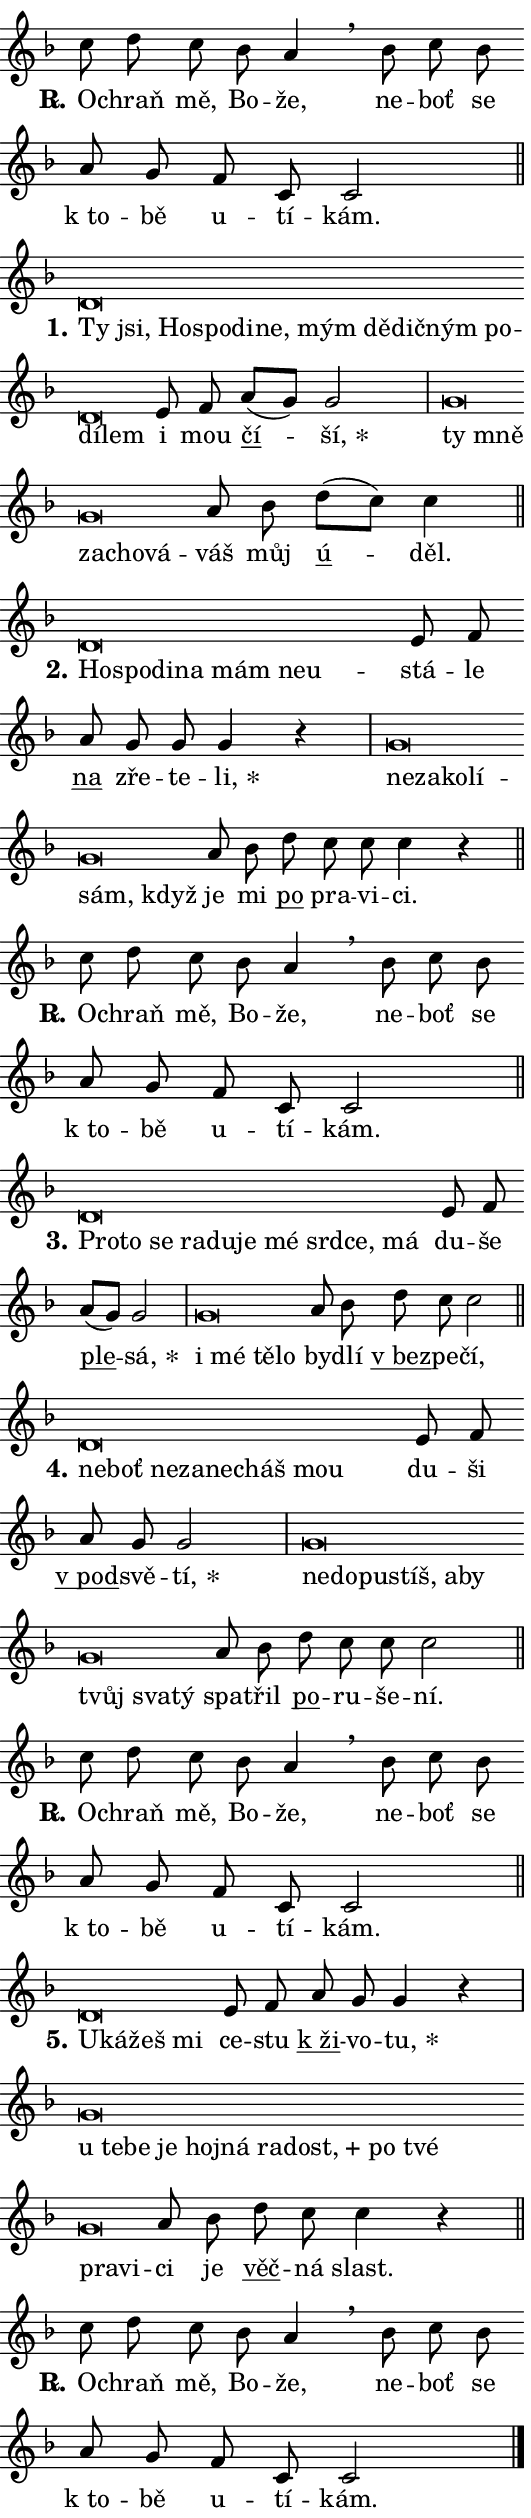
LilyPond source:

\version "2.24.0"
\header { tagline = "" }
\paper {
  indent = 0\cm
  top-margin = 0\cm
  right-margin = 0.13\cm % to fit lyric hyphens
  bottom-margin = 0\cm
  left-margin = 0\cm
  paper-width = 9\cm
  page-breaking = #ly:one-page-breaking
  system-system-spacing.basic-distance = #11
  score-system-spacing.basic-distance = #11
  ragged-last = ##f
}


%% Author: Thomas Morley
%% https://lists.gnu.org/archive/html/lilypond-user/2020-05/msg00002.html
#(define (line-position grob)
"Returns position of @var[grob} in current system:
   @code{'start}, if at first time-step
   @code{'end}, if at last time-step
   @code{'middle} otherwise
"
  (let* ((col (ly:item-get-column grob))
         (ln (ly:grob-object col 'left-neighbor))
         (rn (ly:grob-object col 'right-neighbor))
         (col-to-check-left (if (ly:grob? ln) ln col))
         (col-to-check-right (if (ly:grob? rn) rn col))
         (break-dir-left
           (and
             (ly:grob-property col-to-check-left 'non-musical #f)
             (ly:item-break-dir col-to-check-left)))
         (break-dir-right
           (and
             (ly:grob-property col-to-check-right 'non-musical #f)
             (ly:item-break-dir col-to-check-right))))
        (cond ((eqv? 1 break-dir-left) 'start)
              ((eqv? -1 break-dir-right) 'end)
              (else 'middle))))

#(define (tranparent-at-line-position vctor)
  (lambda (grob)
  "Relying on @code{line-position} select the relevant enry from @var{vctor}.
Used to determine transparency,"
    (case (line-position grob)
      ((end) (not (vector-ref vctor 0)))
      ((middle) (not (vector-ref vctor 1)))
      ((start) (not (vector-ref vctor 2))))))

noteHeadBreakVisibility =
#(define-music-function (break-visibility)(vector?)
"Makes @code{NoteHead}s transparent relying on @var{break-visibility}"
#{
  \override NoteHead.transparent =
    #(tranparent-at-line-position break-visibility)
#})

#(define delete-ledgers-for-transparent-note-heads
  (lambda (grob)
    "Reads whether a @code{NoteHead} is transparent.
If so this @code{NoteHead} is removed from @code{'note-heads} from
@var{grob}, which is supposed to be @code{LedgerLineSpanner}.
As a result ledgers are not printed for this @code{NoteHead}"
    (let* ((nhds-array (ly:grob-object grob 'note-heads))
           (nhds-list
             (if (ly:grob-array? nhds-array)
                 (ly:grob-array->list nhds-array)
                 '()))
           ;; Relies on the transparent-property being done before
           ;; Staff.LedgerLineSpanner.after-line-breaking is executed.
           ;; This is fragile ...
           (to-keep
             (remove
               (lambda (nhd)
                 (ly:grob-property nhd 'transparent #f))
               nhds-list)))
      ;; TODO find a better method to iterate over grob-arrays, similiar
      ;; to filter/remove etc for lists
      ;; For now rebuilt from scratch
      (set! (ly:grob-object grob 'note-heads)  '())
      (for-each
        (lambda (nhd)
          (ly:pointer-group-interface::add-grob grob 'note-heads nhd))
        to-keep))))

squashNotes = {
  \override NoteHead.X-extent = #'(-0.2 . 0.2)
  \override NoteHead.Y-extent = #'(-0.75 . 0)
  \override NoteHead.stencil =
    #(lambda (grob)
       (let ((pos (ly:grob-property grob 'staff-position)))
         (begin
           (if (< pos -7) (display "ERROR: Lower brevis then expected\n") (display ""))
           (if (<= pos -6) ly:text-interface::print ly:note-head::print))))
}
unSquashNotes = {
  \revert NoteHead.X-extent
  \revert NoteHead.Y-extent
  \revert NoteHead.stencil
}

hideNotes = \noteHeadBreakVisibility #begin-of-line-visible
unHideNotes = \noteHeadBreakVisibility #all-visible

% work-around for resetting accidentals
% https://lilypond.org/doc/v2.23/Documentation/notation/displaying-rhythms#unmetered-music
cadenzaMeasure = {
  \cadenzaOff
  \partial 1024 s1024
  \cadenzaOn
}

#(define-markup-command (accent layout props text) (markup?)
  "Underline accented syllable"
  (interpret-markup layout props
    #{\markup \override #'(offset . 4.3) \underline { #text }#}))

responsum = \markup \concat {
  "R" \hspace #-1.05 \path #0.1 #'((moveto 0 0.07) (lineto 0.9 0.8)) \hspace #0.05 "."
}

spaceSize = #0.6828661417322834 % exact space size for TeX Gyre Schola

\layout {
  \context {
    \Staff
    \remove "Time_signature_engraver"
    \override LedgerLineSpanner.after-line-breaking = #delete-ledgers-for-transparent-note-heads
  }
  \context {
    \Lyrics {
      \override LyricSpace.minimum-distance = \spaceSize
      \override LyricText.font-name = #"TeX Gyre Schola"
      \override LyricText.font-size = 1
      \override StanzaNumber.font-name = #"TeX Gyre Schola Bold"
      \override StanzaNumber.font-size = 1
    }
  }
  \context {
    \Score 
    \override NoteHead.text =
      #(lambda (grob) 
        (let ((pos (ly:grob-property grob 'staff-position)))
          #{\markup {
            \combine
              \halign #-0.55 \raise #(if (= pos -6) 0 0.5) \override #'(thickness . 2) \draw-line #'(3.2 . 0)
              \musicglyph "noteheads.sM1"
          }#}))
  }
}

% magnetic-lyrics.ily
%
%   written by
%     Jean Abou Samra <jean@abou-samra.fr>
%     Werner Lemberg <wl@gnu.org>
%
%   adapted by
%     Jiri Hon <jiri.hon@gmail.com>
%
% Version 2022-Apr-15

% https://www.mail-archive.com/lilypond-user@gnu.org/msg149350.html

#(define (Left_hyphen_pointer_engraver context)
   "Collect syllable-hyphen-syllable occurrences in lyrics and store
them in properties.  This engraver only looks to the left.  For
example, if the lyrics input is @code{foo -- bar}, it does the
following.

@itemize @bullet
@item
Set the @code{text} property of the @code{LyricHyphen} grob between
@q{foo} and @q{bar} to @code{foo}.

@item
Set the @code{left-hyphen} property of the @code{LyricText} grob with
text @q{foo} to the @code{LyricHyphen} grob between @q{foo} and
@q{bar}.
@end itemize

Use this auxiliary engraver in combination with the
@code{lyric-@/text::@/apply-@/magnetic-@/offset!} hook."
   (let ((hyphen #f)
         (text #f))
     (make-engraver
      (acknowledgers
       ((lyric-syllable-interface engraver grob source-engraver)
        (set! text grob)))
      (end-acknowledgers
       ((lyric-hyphen-interface engraver grob source-engraver)
        ;(when (not (grob::has-interface grob 'lyric-space-interface))
          (set! hyphen grob)));)
      ((stop-translation-timestep engraver)
       (when (and text hyphen)
         (ly:grob-set-object! text 'left-hyphen hyphen))
       (set! text #f)
       (set! hyphen #f)))))

#(define (lyric-text::apply-magnetic-offset! grob)
   "If the space between two syllables is less than the value in
property @code{LyricText@/.details@/.squash-threshold}, move the right
syllable to the left so that it gets concatenated with the left
syllable.

Use this function as a hook for
@code{LyricText@/.after-@/line-@/breaking} if the
@code{Left_@/hyphen_@/pointer_@/engraver} is active."
   (let ((hyphen (ly:grob-object grob 'left-hyphen #f)))
     (when hyphen
       (let ((left-text (ly:spanner-bound hyphen LEFT)))
         (when (grob::has-interface left-text 'lyric-syllable-interface)
           (let* ((common (ly:grob-common-refpoint grob left-text X))
                  (this-x-ext (ly:grob-extent grob common X))
                  (left-x-ext
                   (begin
                     ;; Trigger magnetism for left-text.
                     (ly:grob-property left-text 'after-line-breaking)
                     (ly:grob-extent left-text common X)))
                  ;; `delta` is the gap width between two syllables.
                  (delta (- (interval-start this-x-ext)
                            (interval-end left-x-ext)))
                  (details (ly:grob-property grob 'details))
                  (threshold (assoc-get 'squash-threshold details 0.2)))
             (when (< delta threshold)
               (let* (;; We have to manipulate the input text so that
                      ;; ligatures crossing syllable boundaries are not
                      ;; disabled.  For languages based on the Latin
                      ;; script this is essentially a beautification.
                      ;; However, for non-Western scripts it can be a
                      ;; necessity.
                      (lt (ly:grob-property left-text 'text))
                      (rt (ly:grob-property grob 'text))
                      (is-space (grob::has-interface hyphen 'lyric-space-interface))
                      (space (if is-space " " ""))
                      (extra-delta (if is-space spaceSize 0))
                      ;; Append new syllable.
                      (ltrt-space (if (and (string? lt) (string? rt))
                                (string-append lt space rt)
                                (make-concat-markup (list lt space rt))))
                      ;; Right-align `ltrt` to the right side.
                      (ltrt-space-markup (grob-interpret-markup
                               grob
                               (make-translate-markup
                                (cons (interval-length this-x-ext) 0)
                                (make-right-align-markup ltrt-space)))))
                 (begin
                   ;; Don't print `left-text`.
                   (ly:grob-set-property! left-text 'stencil #f)
                   ;; Set text and stencil (which holds all collected
                   ;; syllables so far) and shift it to the left.
                   (ly:grob-set-property! grob 'text ltrt-space)
                   (ly:grob-set-property! grob 'stencil ltrt-space-markup)
                   (ly:grob-translate-axis! grob (- (- delta extra-delta)) X))))))))))


#(define (lyric-hyphen::displace-bounds-first grob)
   ;; Make very sure this callback isn't triggered too early.
   (let ((left (ly:spanner-bound grob LEFT))
         (right (ly:spanner-bound grob RIGHT)))
     (ly:grob-property left 'after-line-breaking)
     (ly:grob-property right 'after-line-breaking)
     (ly:lyric-hyphen::print grob)))

squashThreshold = #0.4

\layout {
  \context {
    \Lyrics
    \consists #Left_hyphen_pointer_engraver
    \override LyricText.after-line-breaking =
      #lyric-text::apply-magnetic-offset!
    \override LyricHyphen.stencil = #lyric-hyphen::displace-bounds-first
    \override LyricText.details.squash-threshold = \squashThreshold
    \override LyricHyphen.minimum-distance = 0
    \override LyricHyphen.minimum-length = \squashThreshold
  }
}

squashText = \override LyricText.details.squash-threshold = 9999
unSquashText = \override LyricText.details.squash-threshold = \squashThreshold

leftText = \override LyricText.self-alignment-X = #LEFT
unLeftText = \revert LyricText.self-alignment-X

starOffset = #(lambda (grob) 
                (let ((x_offset (ly:self-alignment-interface::aligned-on-x-parent grob)))
                  (if (= x_offset 0) 0 (+ x_offset 1.2))))

star = #(define-music-function (syllable)(string?)
"Append star separator at the end of a syllable"
#{
  \once \override LyricText.X-offset = #starOffset
  \lyricmode { \markup {
    #syllable
    \override #'((font-name . "TeX Gyre Schola Bold")) \hspace #0.2 \lower #0.65 \larger "*"
  } }
#})

starAccent = #(define-music-function (syllable)(string?)
"Append star separator at the end of a syllable and make accent"
#{
  \once \override LyricText.X-offset = #starOffset
  \lyricmode { \markup {
    \accent #syllable
    \override #'((font-name . "TeX Gyre Schola Bold")) \hspace #0.2 \lower #0.65 \larger "*"
  } }
#})

breath = #(define-music-function (syllable)(string?)
"Append breathing indicator at the end of a syllable"
#{
  \lyricmode { \markup { #syllable "+" } }
#})

optionalBreath = #(define-music-function (syllable)(string?)
"Append optional breathing indicator at the end of a syllable"
#{
  \lyricmode { \markup { #syllable "(+)" } }
#})


\score {
    <<
        \new Voice = "melody" { \cadenzaOn \key f \major \relative { c''8 d c bes a4 \breathe \bar "" bes8 c bes \bar "" a g \bar "" f c c2 \cadenzaMeasure \bar "||" \break } }
        \new Lyrics \lyricsto "melody" { \lyricmode { \set stanza = \responsum
O -- chraň mě, Bo -- že, ne -- boť se "k to" -- bě u -- tí -- kám. } }
    >>
    \layout {}
}

\score {
    <<
        \new Voice = "melody" { \cadenzaOn \key f \major \relative { \squashNotes d'\breve*1/16 \hideNotes \breve*1/16 \bar "" \breve*1/16 \bar "" \breve*1/16 \bar "" \breve*1/16 \bar "" \breve*1/16 \bar "" \breve*1/16 \bar "" \breve*1/16 \bar "" \breve*1/16 \bar "" \breve*1/16 \bar "" \breve*1/16 \bar "" \breve*1/16 \breve*1/16 \bar "" \unHideNotes \unSquashNotes e8 f \bar "" a[( g)] g2 \cadenzaMeasure \bar "|" \squashNotes g\breve*1/16 \hideNotes \breve*1/16 \bar "" \breve*1/16 \bar "" \breve*1/16 \breve*1/16 \bar "" \unHideNotes \unSquashNotes a8 bes \bar "" d[( c)] c4 \cadenzaMeasure \bar "||" \break } }
        \new Lyrics \lyricsto "melody" { \lyricmode { \set stanza = "1."
\leftText Ty \squashText jsi, Ho -- spo -- di -- ne, mým dě -- dič -- ným po -- dí -- lem \unLeftText \unSquashText i mou \markup \accent čí -- \star ší, \leftText ty \squashText mně za -- cho -- vá -- \unLeftText \unSquashText váš můj \markup \accent ú -- děl. } }
    >>
    \layout {}
}

\score {
    <<
        \new Voice = "melody" { \cadenzaOn \key f \major \relative { \squashNotes d'\breve*1/16 \hideNotes \breve*1/16 \bar "" \breve*1/16 \bar "" \breve*1/16 \bar "" \breve*1/16 \bar "" \breve*1/16 \breve*1/16 \bar "" \unHideNotes \unSquashNotes e8 f \bar "" a g g g4 r \cadenzaMeasure \bar "|" \squashNotes g\breve*1/16 \hideNotes \breve*1/16 \bar "" \breve*1/16 \bar "" \breve*1/16 \bar "" \breve*1/16 \breve*1/16 \bar "" \unHideNotes \unSquashNotes a8 bes \bar "" d c c c4 r \cadenzaMeasure \bar "||" \break } }
        \new Lyrics \lyricsto "melody" { \lyricmode { \set stanza = "2."
\leftText Ho -- \squashText spo -- di -- na mám ne -- u -- \unLeftText \unSquashText stá -- le \markup \accent na zře -- te -- \star li, \leftText ne -- \squashText za -- ko -- lí -- sám, když \unLeftText \unSquashText je mi \markup \accent po pra -- vi -- ci. } }
    >>
    \layout {}
}

\score {
    <<
        \new Voice = "melody" { \cadenzaOn \key f \major \relative { c''8 d c bes a4 \breathe \bar "" bes8 c bes \bar "" a g \bar "" f c c2 \cadenzaMeasure \bar "||" \break } }
        \new Lyrics \lyricsto "melody" { \lyricmode { \set stanza = \responsum
O -- chraň mě, Bo -- že, ne -- boť se "k to" -- bě u -- tí -- kám. } }
    >>
    \layout {}
}

\score {
    <<
        \new Voice = "melody" { \cadenzaOn \key f \major \relative { \squashNotes d'\breve*1/16 \hideNotes \breve*1/16 \bar "" \breve*1/16 \bar "" \breve*1/16 \bar "" \breve*1/16 \bar "" \breve*1/16 \bar "" \breve*1/16 \bar "" \breve*1/16 \bar "" \breve*1/16 \breve*1/16 \bar "" \unHideNotes \unSquashNotes e8 f \bar "" a[( g)] g2 \cadenzaMeasure \bar "|" \squashNotes g\breve*1/16 \hideNotes \breve*1/16 \bar "" \breve*1/16 \breve*1/16 \bar "" \unHideNotes \unSquashNotes a8 bes \bar "" d c c2 \cadenzaMeasure \bar "||" \break } }
        \new Lyrics \lyricsto "melody" { \lyricmode { \set stanza = "3."
\leftText Pro -- \squashText to se ra -- du -- je mé srd -- ce, má \unLeftText \unSquashText du -- še \markup \accent ple -- \star sá, \leftText i \squashText mé tě -- lo \unLeftText \unSquashText by -- dlí \markup \accent "v bez" -- pe -- čí, } }
    >>
    \layout {}
}

\score {
    <<
        \new Voice = "melody" { \cadenzaOn \key f \major \relative { \squashNotes d'\breve*1/16 \hideNotes \breve*1/16 \bar "" \breve*1/16 \bar "" \breve*1/16 \bar "" \breve*1/16 \bar "" \breve*1/16 \breve*1/16 \bar "" \unHideNotes \unSquashNotes e8 f \bar "" a g g2 \cadenzaMeasure \bar "|" \squashNotes g\breve*1/16 \hideNotes \breve*1/16 \bar "" \breve*1/16 \bar "" \breve*1/16 \bar "" \breve*1/16 \bar "" \breve*1/16 \bar "" \breve*1/16 \bar "" \breve*1/16 \breve*1/16 \bar "" \unHideNotes \unSquashNotes a8 bes \bar "" d c c c2 \cadenzaMeasure \bar "||" \break } }
        \new Lyrics \lyricsto "melody" { \lyricmode { \set stanza = "4."
\leftText ne -- \squashText boť ne -- za -- ne -- cháš mou \unLeftText \unSquashText du -- ši \markup \accent "v pod" -- svě -- \star tí, \leftText ne -- \squashText do -- pu -- stíš, a -- by tvůj sva -- tý \unLeftText \unSquashText spa -- třil \markup \accent po -- ru -- še -- ní. } }
    >>
    \layout {}
}

\score {
    <<
        \new Voice = "melody" { \cadenzaOn \key f \major \relative { c''8 d c bes a4 \breathe \bar "" bes8 c bes \bar "" a g \bar "" f c c2 \cadenzaMeasure \bar "||" \break } }
        \new Lyrics \lyricsto "melody" { \lyricmode { \set stanza = \responsum
O -- chraň mě, Bo -- že, ne -- boť se "k to" -- bě u -- tí -- kám. } }
    >>
    \layout {}
}

\score {
    <<
        \new Voice = "melody" { \cadenzaOn \key f \major \relative { \squashNotes d'\breve*1/16 \hideNotes \breve*1/16 \bar "" \breve*1/16 \breve*1/16 \bar "" \unHideNotes \unSquashNotes e8 f \bar "" a g g4 r \cadenzaMeasure \bar "|" \squashNotes g\breve*1/16 \hideNotes \breve*1/16 \bar "" \breve*1/16 \bar "" \breve*1/16 \bar "" \breve*1/16 \bar "" \breve*1/16 \bar "" \breve*1/16 \bar "" \breve*1/16 \bar "" \breve*1/16 \bar "" \breve*1/16 \bar "" \breve*1/16 \breve*1/16 \bar "" \unHideNotes \unSquashNotes a8 bes \bar "" d c c4 r \cadenzaMeasure \bar "||" \break } }
        \new Lyrics \lyricsto "melody" { \lyricmode { \set stanza = "5."
\leftText U -- \squashText ká -- žeš mi \unLeftText \unSquashText ce -- stu \markup \accent "k ži" -- vo -- \star tu, \leftText u \squashText te -- be je hoj -- ná ra -- \breath "dost," po tvé pra -- vi -- \unLeftText \unSquashText ci je \markup \accent věč -- ná slast. } }
    >>
    \layout {}
}

\score {
    <<
        \new Voice = "melody" { \cadenzaOn \key f \major \relative { c''8 d c bes a4 \breathe \bar "" bes8 c bes \bar "" a g \bar "" f c c2 \cadenzaMeasure \bar "||" \break } \bar "|." }
        \new Lyrics \lyricsto "melody" { \lyricmode { \set stanza = \responsum
O -- chraň mě, Bo -- že, ne -- boť se "k to" -- bě u -- tí -- kám. } }
    >>
    \layout {}
}
